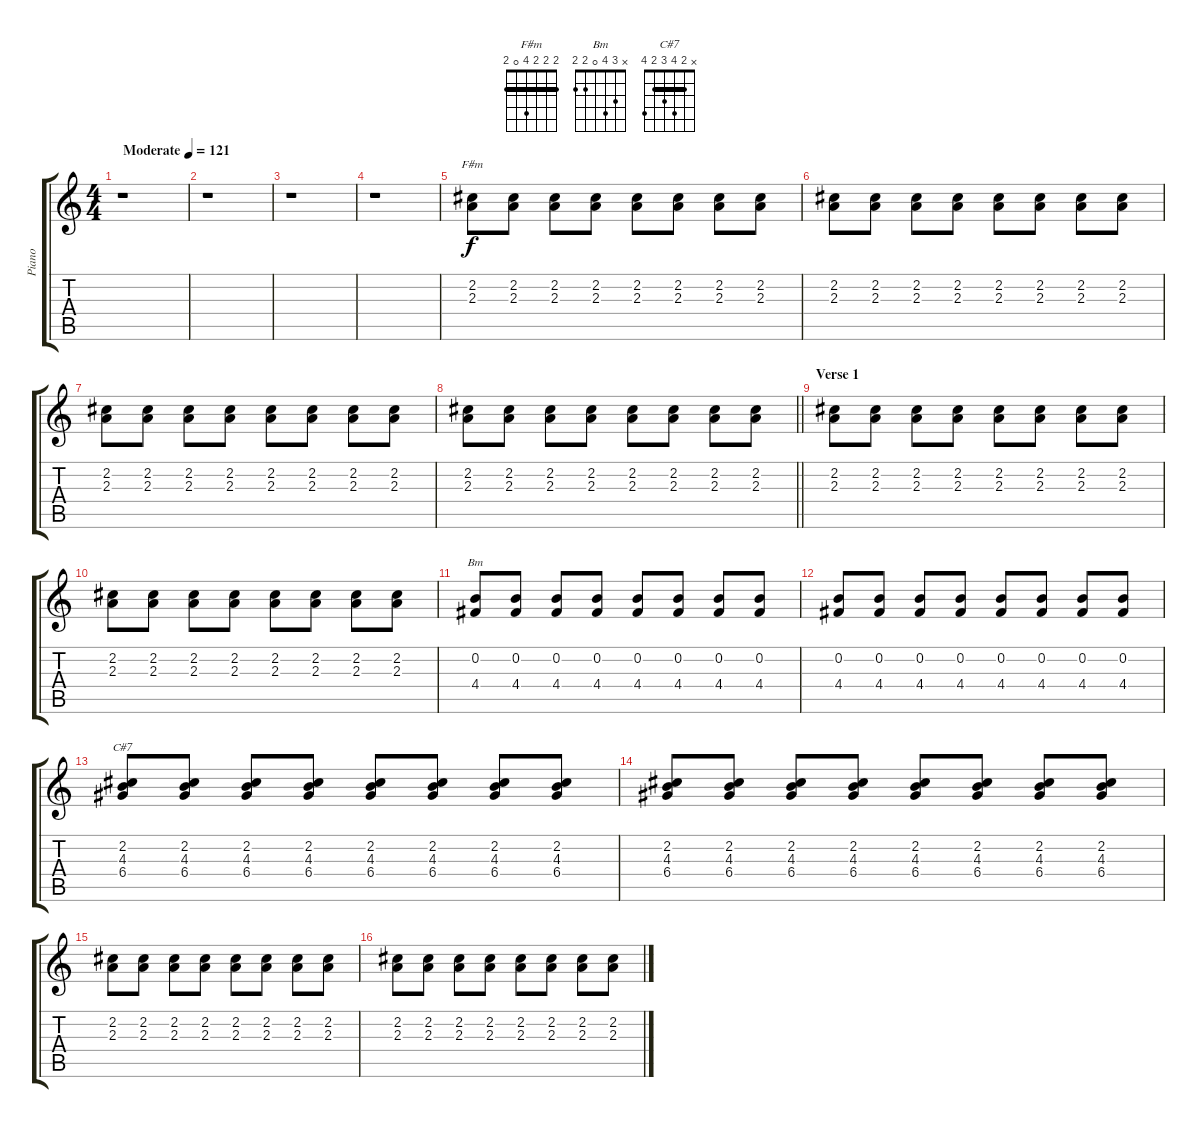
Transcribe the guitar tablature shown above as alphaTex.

\track ("Piano" "Piano") {instrument acousticguitarsteel}
\staff {score tabs}
\tuning (E4 B3 G3 D3 A2 E2) {hide}
\chord ("F#m" 2 2 2 4 0 2) {barre 2}
\chord ("Bm" x 3 4 0 2 2)
\chord ("C#7" x 2 4 3 2 4) {barre 2}
\ts (4 4)
\tempo (121 "Moderate")
\clef g2
\ks c
r.1{dy f instrument acousticguitarsteel} |
r.1 |
r.1 |
r.1 |
(2.2 2.3).8{ch "F#m"} (2.2 2.3).8 (2.2 2.3).8 (2.2 2.3).8 (2.2 2.3).8 (2.2 2.3).8 (2.2 2.3).8 (2.2 2.3).8 |
(2.2 2.3).8 (2.2 2.3).8 (2.2 2.3).8 (2.2 2.3).8 (2.2 2.3).8 (2.2 2.3).8 (2.2 2.3).8 (2.2 2.3).8 |
(2.2 2.3).8 (2.2 2.3).8 (2.2 2.3).8 (2.2 2.3).8 (2.2 2.3).8 (2.2 2.3).8 (2.2 2.3).8 (2.2 2.3).8 |
\barLineRight lightlight
(2.2 2.3).8 (2.2 2.3).8 (2.2 2.3).8 (2.2 2.3).8 (2.2 2.3).8 (2.2 2.3).8 (2.2 2.3).8 (2.2 2.3).8 |
\section ("" "Verse 1")
(2.2 2.3).8 (2.2 2.3).8 (2.2 2.3).8 (2.2 2.3).8 (2.2 2.3).8 (2.2 2.3).8 (2.2 2.3).8 (2.2 2.3).8 |
(2.2 2.3).8 (2.2 2.3).8 (2.2 2.3).8 (2.2 2.3).8 (2.2 2.3).8 (2.2 2.3).8 (2.2 2.3).8 (2.2 2.3).8 |
(0.2 4.4).8{ch "Bm"} (0.2 4.4).8 (0.2 4.4).8 (0.2 4.4).8 (0.2 4.4).8 (0.2 4.4).8 (0.2 4.4).8 (0.2 4.4).8 |
(0.2 4.4).8 (0.2 4.4).8 (0.2 4.4).8 (0.2 4.4).8 (0.2 4.4).8 (0.2 4.4).8 (0.2 4.4).8 (0.2 4.4).8 |
(2.2 4.3 6.4).8{ch "C#7"} (2.2 4.3 6.4).8 (2.2 4.3 6.4).8 (2.2 4.3 6.4).8 (2.2 4.3 6.4).8 (2.2 4.3 6.4).8 (2.2 4.3 6.4).8 (2.2 4.3 6.4).8 |
(2.2 4.3 6.4).8 (2.2 4.3 6.4).8 (2.2 4.3 6.4).8 (2.2 4.3 6.4).8 (2.2 4.3 6.4).8 (2.2 4.3 6.4).8 (2.2 4.3 6.4).8 (2.2 4.3 6.4).8 |
(2.2 2.3).8 (2.2 2.3).8 (2.2 2.3).8 (2.2 2.3).8 (2.2 2.3).8 (2.2 2.3).8 (2.2 2.3).8 (2.2 2.3).8 |
(2.2 2.3).8 (2.2 2.3).8 (2.2 2.3).8 (2.2 2.3).8 (2.2 2.3).8 (2.2 2.3).8 (2.2 2.3).8 (2.2 2.3).8
